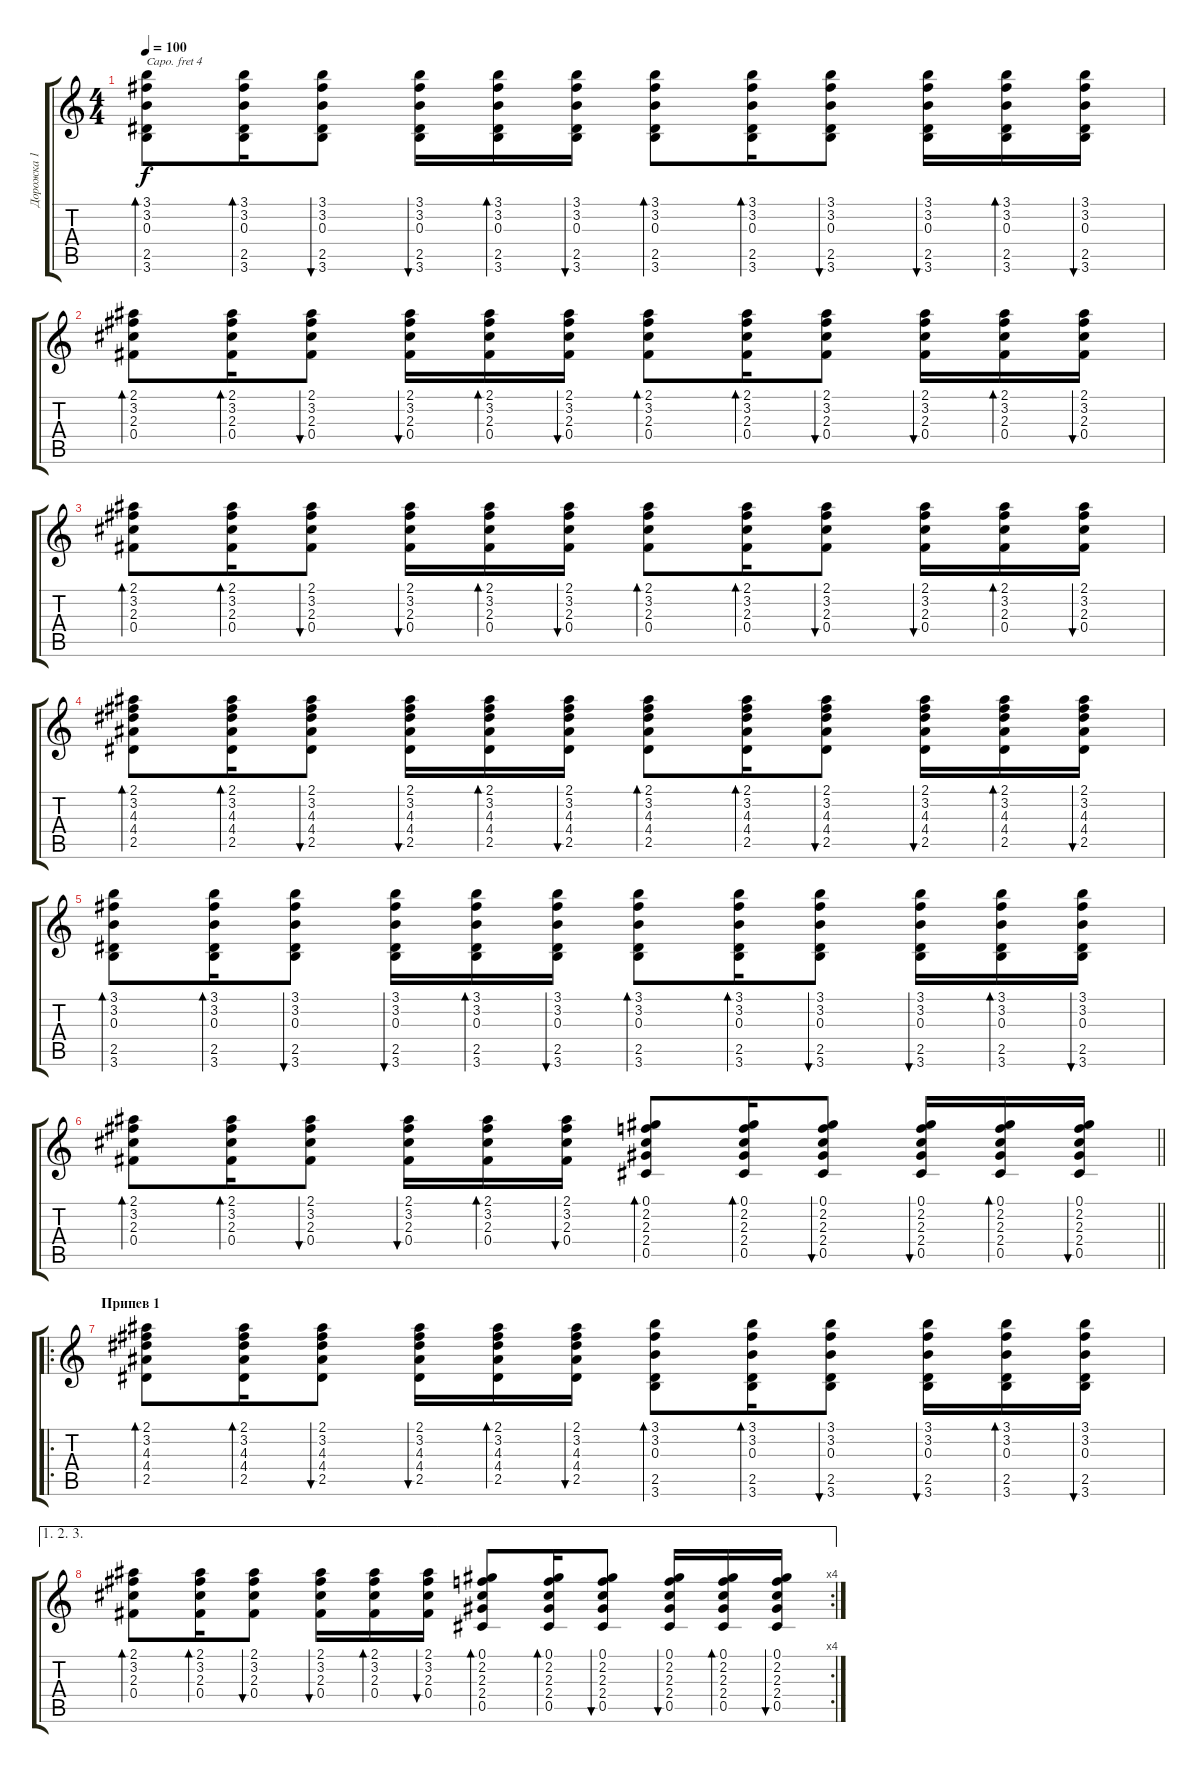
\track ("Дорожка 1" "Дорожка 1") {instrument acousticguitarsteel}
\staff {score tabs}
\capo 4
\tuning (E4 B3 G3 D3 A2 E2) {hide}
\ts (4 4)
\tempo 100
\clef g2
\ks c
(3.1 3.2 0.3 2.5 3.6).8{bd 60 dy f} (3.1 3.2 0.3 2.5 3.6).16{bd 60} (3.1 3.2 0.3 2.5 3.6).8{bu 60} (3.1 3.2 0.3 2.5 3.6).16{bu 60} (3.1 3.2 0.3 2.5 3.6).16{bd 60} (3.1 3.2 0.3 2.5 3.6).16{bu 60} (3.1 3.2 0.3 2.5 3.6).8{bd 60} (3.1 3.2 0.3 2.5 3.6).16{bd 60} (3.1 3.2 0.3 2.5 3.6).8{bu 60} (3.1 3.2 0.3 2.5 3.6).16{bu 60} (3.1 3.2 0.3 2.5 3.6).16{bd 60} (3.1 3.2 0.3 2.5 3.6).16{bu 60} |
(2.1 3.2 2.3 0.4).8{bd 60} (2.1 3.2 2.3 0.4).16{bd 60} (2.1 3.2 2.3 0.4).8{bu 60} (2.1 3.2 2.3 0.4).16{bu 60} (2.1 3.2 2.3 0.4).16{bd 60} (2.1 3.2 2.3 0.4).16{bu 60} (2.1 3.2 2.3 0.4).8{bd 60} (2.1 3.2 2.3 0.4).16{bd 60} (2.1 3.2 2.3 0.4).8{bu 60} (2.1 3.2 2.3 0.4).16{bu 60} (2.1 3.2 2.3 0.4).16{bd 60} (2.1 3.2 2.3 0.4).16{bu 60} |
(2.1 3.2 2.3 0.4).8{bd 60} (2.1 3.2 2.3 0.4).16{bd 60} (2.1 3.2 2.3 0.4).8{bu 60} (2.1 3.2 2.3 0.4).16{bu 60} (2.1 3.2 2.3 0.4).16{bd 60} (2.1 3.2 2.3 0.4).16{bu 60} (2.1 3.2 2.3 0.4).8{bd 60} (2.1 3.2 2.3 0.4).16{bd 60} (2.1 3.2 2.3 0.4).8{bu 60} (2.1 3.2 2.3 0.4).16{bu 60} (2.1 3.2 2.3 0.4).16{bd 60} (2.1 3.2 2.3 0.4).16{bu 60} |
(2.1 3.2 4.3 4.4 2.5).8{bd 60} (2.1 3.2 4.3 4.4 2.5).16{bd 60} (2.1 3.2 4.3 4.4 2.5).8{bu 60} (2.1 3.2 4.3 4.4 2.5).16{bu 60} (2.1 3.2 4.3 4.4 2.5).16{bd 60} (2.1 3.2 4.3 4.4 2.5).16{bu 60} (2.1 3.2 4.3 4.4 2.5).8{bd 60} (2.1 3.2 4.3 4.4 2.5).16{bd 60} (2.1 3.2 4.3 4.4 2.5).8{bu 60} (2.1 3.2 4.3 4.4 2.5).16{bu 60} (2.1 3.2 4.3 4.4 2.5).16{bd 60} (2.1 3.2 4.3 4.4 2.5).16{bu 60} |
(3.1 3.2 0.3 2.5 3.6).8{bd 60} (3.1 3.2 0.3 2.5 3.6).16{bd 60} (3.1 3.2 0.3 2.5 3.6).8{bu 60} (3.1 3.2 0.3 2.5 3.6).16{bu 60} (3.1 3.2 0.3 2.5 3.6).16{bd 60} (3.1 3.2 0.3 2.5 3.6).16{bu 60} (3.1 3.2 0.3 2.5 3.6).8{bd 60} (3.1 3.2 0.3 2.5 3.6).16{bd 60} (3.1 3.2 0.3 2.5 3.6).8{bu 60} (3.1 3.2 0.3 2.5 3.6).16{bu 60} (3.1 3.2 0.3 2.5 3.6).16{bd 60} (3.1 3.2 0.3 2.5 3.6).16{bu 60} |
\barLineRight lightlight
(2.1 3.2 2.3 0.4).8{bd 60} (2.1 3.2 2.3 0.4).16{bd 60} (2.1 3.2 2.3 0.4).8{bu 60} (2.1 3.2 2.3 0.4).16{bu 60} (2.1 3.2 2.3 0.4).16{bd 60} (2.1 3.2 2.3 0.4).16{bu 60} (0.1 2.2 2.3 2.4 0.5).8{bd 60} (0.1 2.2 2.3 2.4 0.5).16{bd 60} (0.1 2.2 2.3 2.4 0.5).8{bu 60} (0.1 2.2 2.3 2.4 0.5).16{bu 60} (0.1 2.2 2.3 2.4 0.5).16{bd 60} (0.1 2.2 2.3 2.4 0.5).16{bu 60} |
\ro
\section ("" "Припев 1")
(2.1 3.2 4.3 4.4 2.5).8{bd 60} (2.1 3.2 4.3 4.4 2.5).16{bd 60} (2.1 3.2 4.3 4.4 2.5).8{bu 60} (2.1 3.2 4.3 4.4 2.5).16{bu 60} (2.1 3.2 4.3 4.4 2.5).16{bd 60} (2.1 3.2 4.3 4.4 2.5).16{bu 60} (3.1 3.2 0.3 2.5 3.6).8{bd 60} (3.1 3.2 0.3 2.5 3.6).16{bd 60} (3.1 3.2 0.3 2.5 3.6).8{bu 60} (3.1 3.2 0.3 2.5 3.6).16{bu 60} (3.1 3.2 0.3 2.5 3.6).16{bd 60} (3.1 3.2 0.3 2.5 3.6).16{bu 60} |
\ae (1 2 3)
\rc 4
(2.1 3.2 2.3 0.4).8{bd 60} (2.1 3.2 2.3 0.4).16{bd 60} (2.1 3.2 2.3 0.4).8{bu 60} (2.1 3.2 2.3 0.4).16{bu 60} (2.1 3.2 2.3 0.4).16{bd 60} (2.1 3.2 2.3 0.4).16{bu 60} (0.1 2.2 2.3 2.4 0.5).8{bd 60} (0.1 2.2 2.3 2.4 0.5).16{bd 60} (0.1 2.2 2.3 2.4 0.5).8{bu 60} (0.1 2.2 2.3 2.4 0.5).16{bu 60} (0.1 2.2 2.3 2.4 0.5).16{bd 60} (0.1 2.2 2.3 2.4 0.5).16{bu 60}
